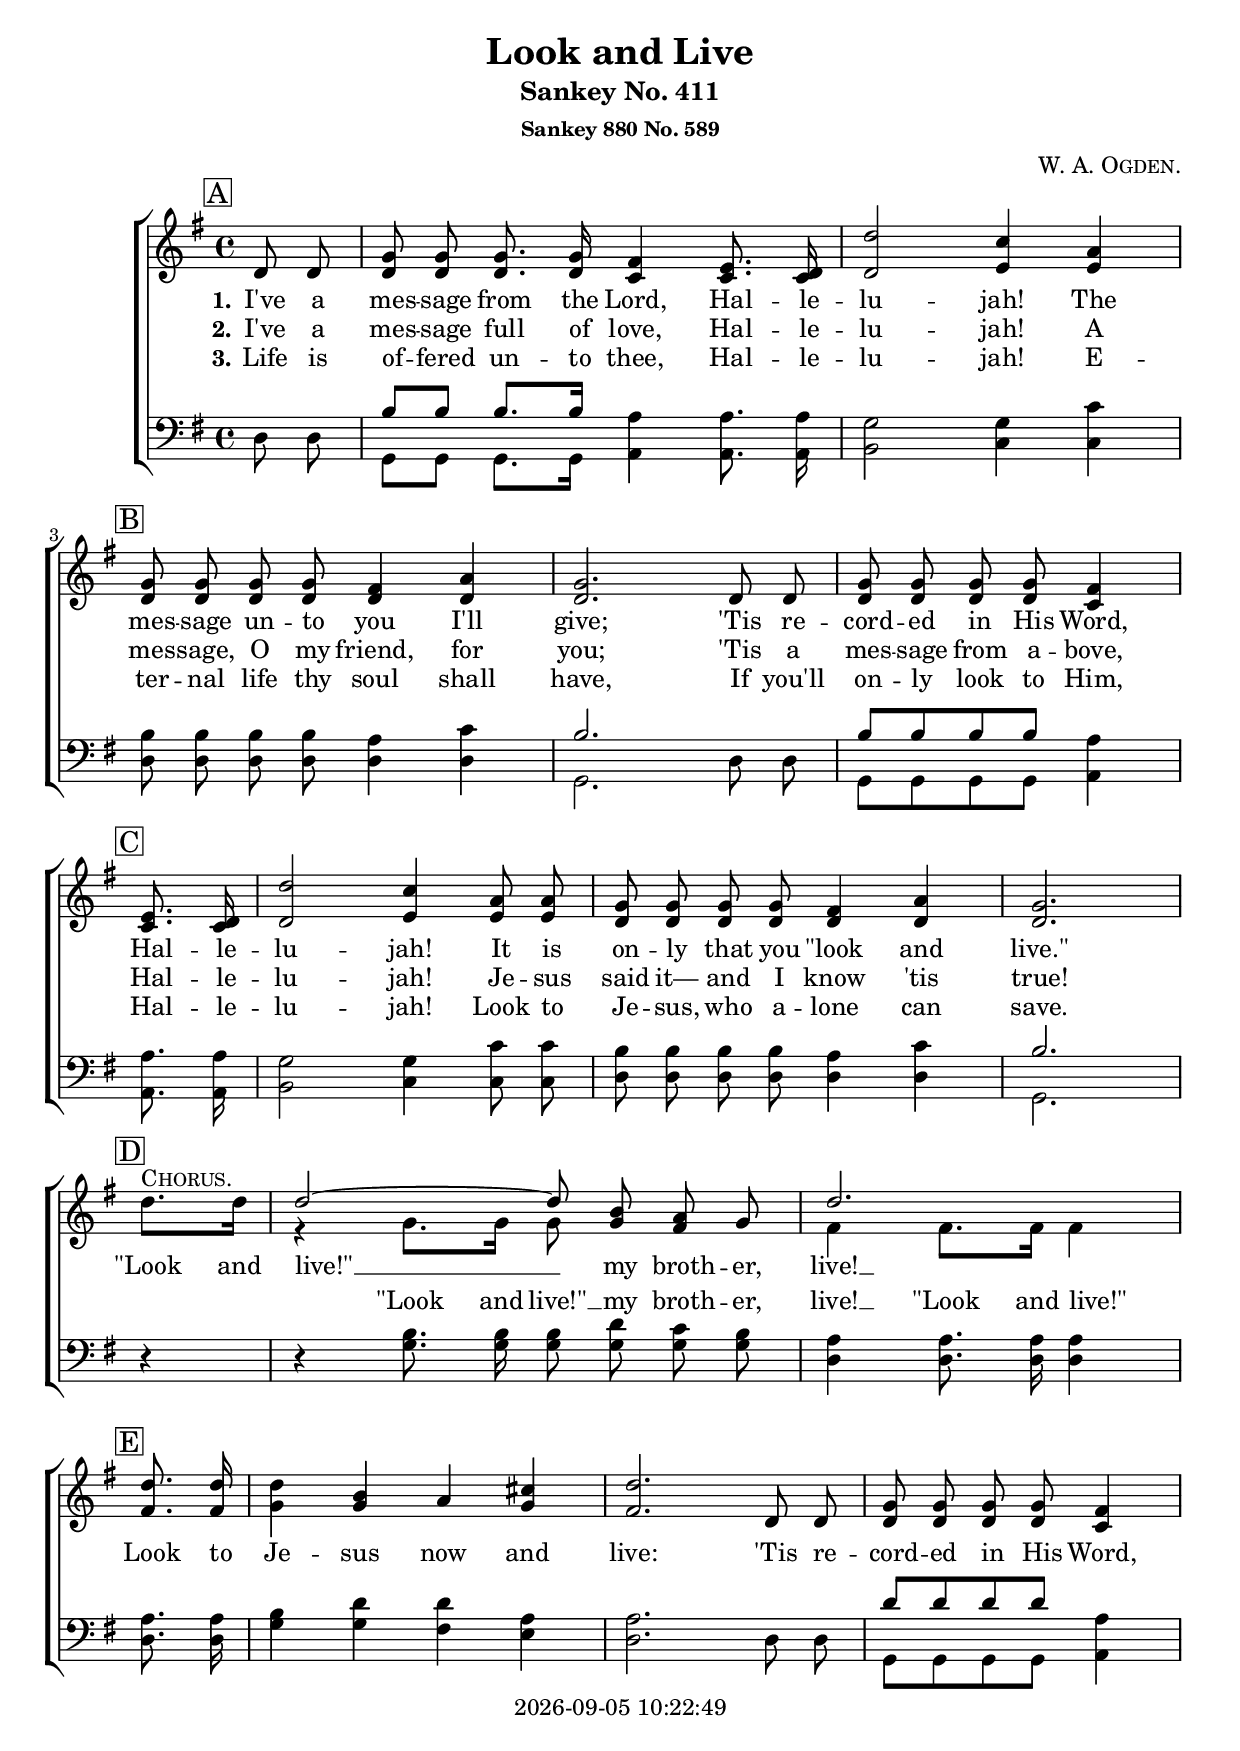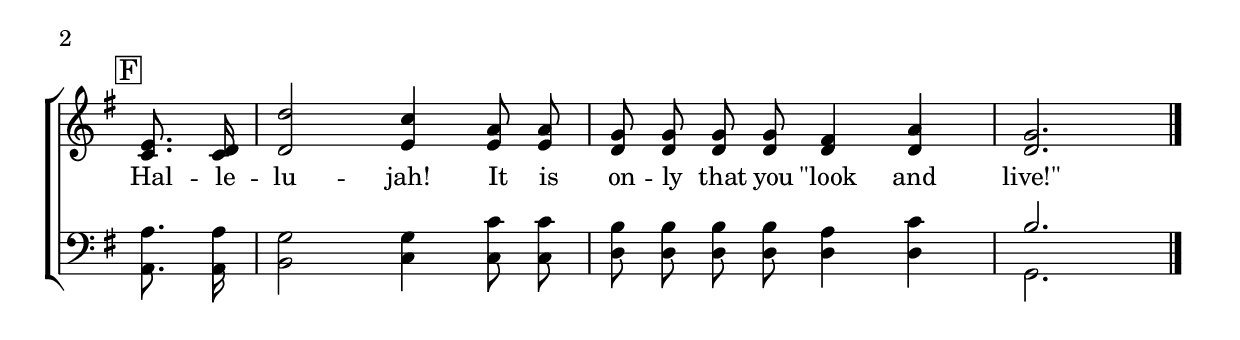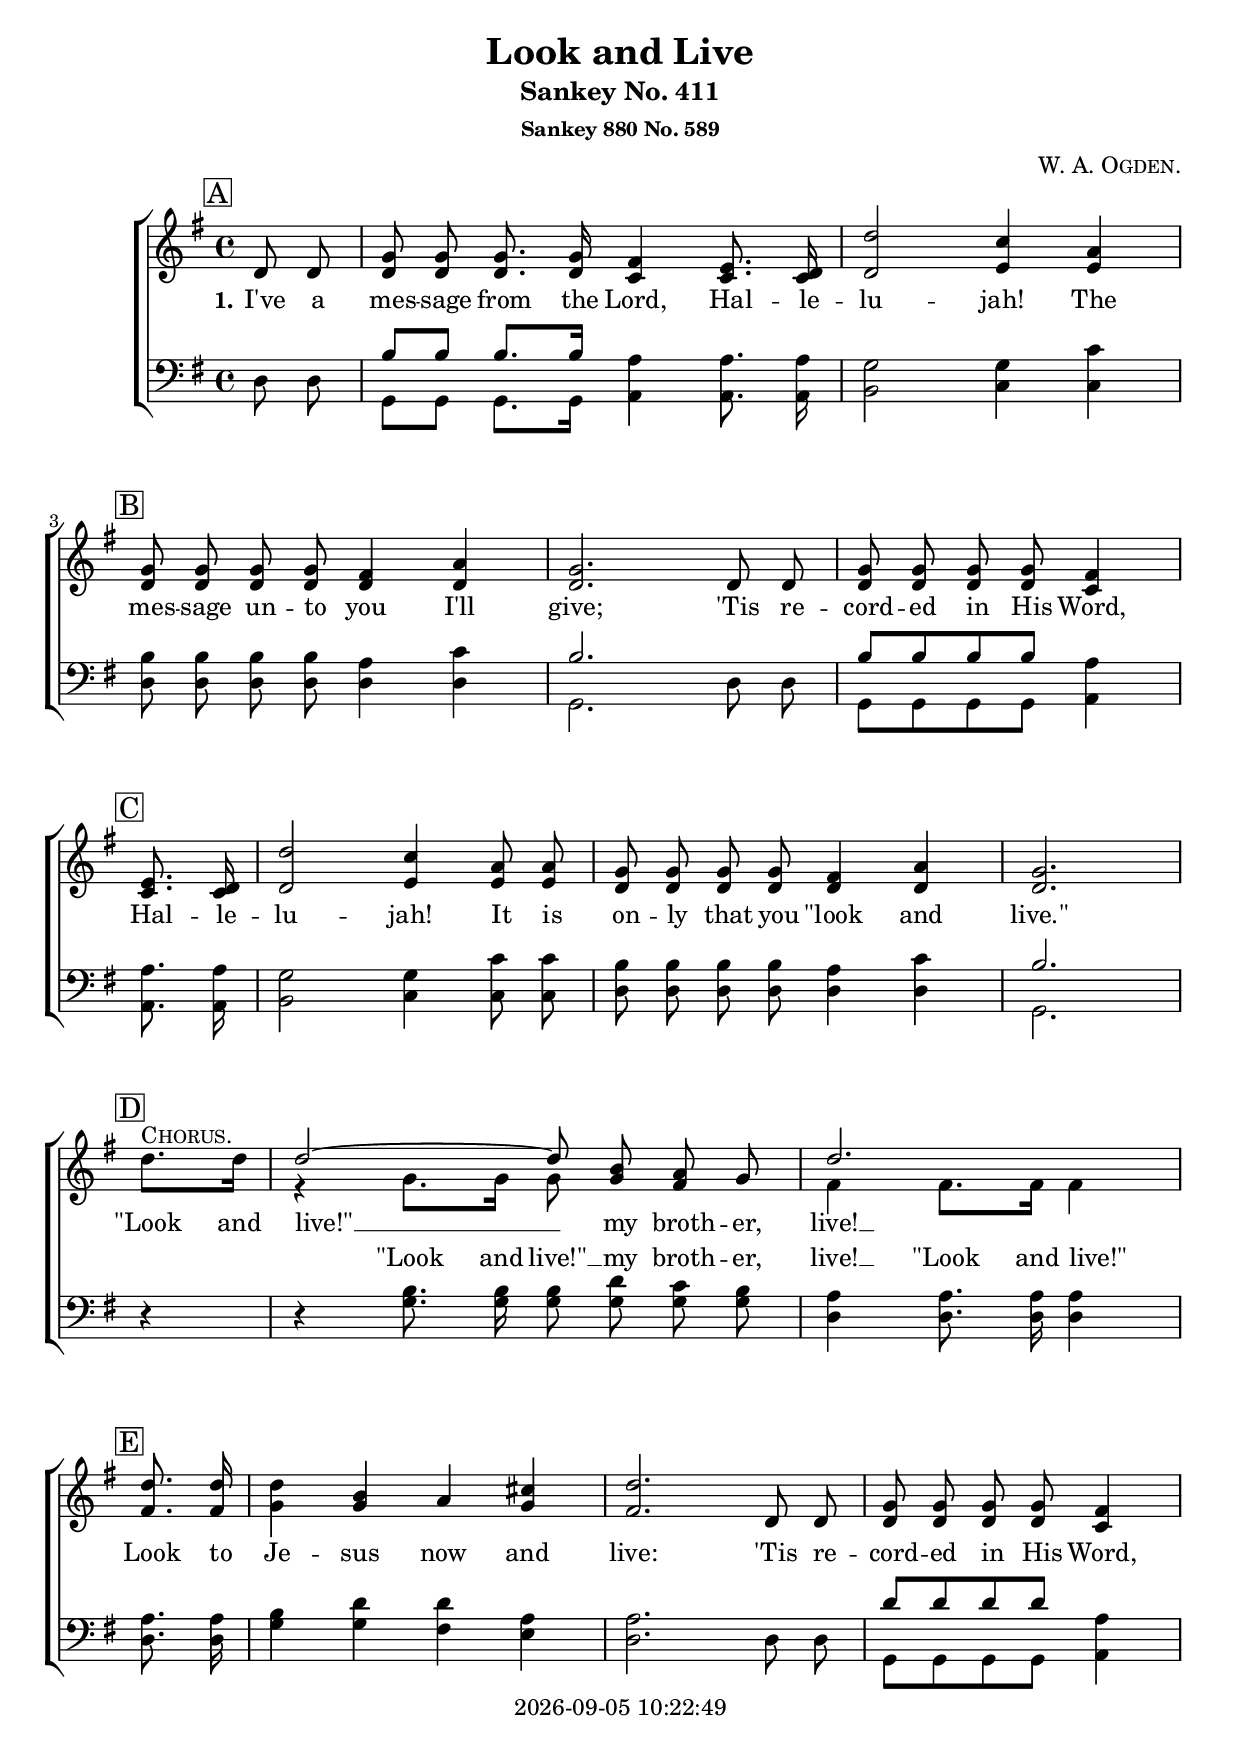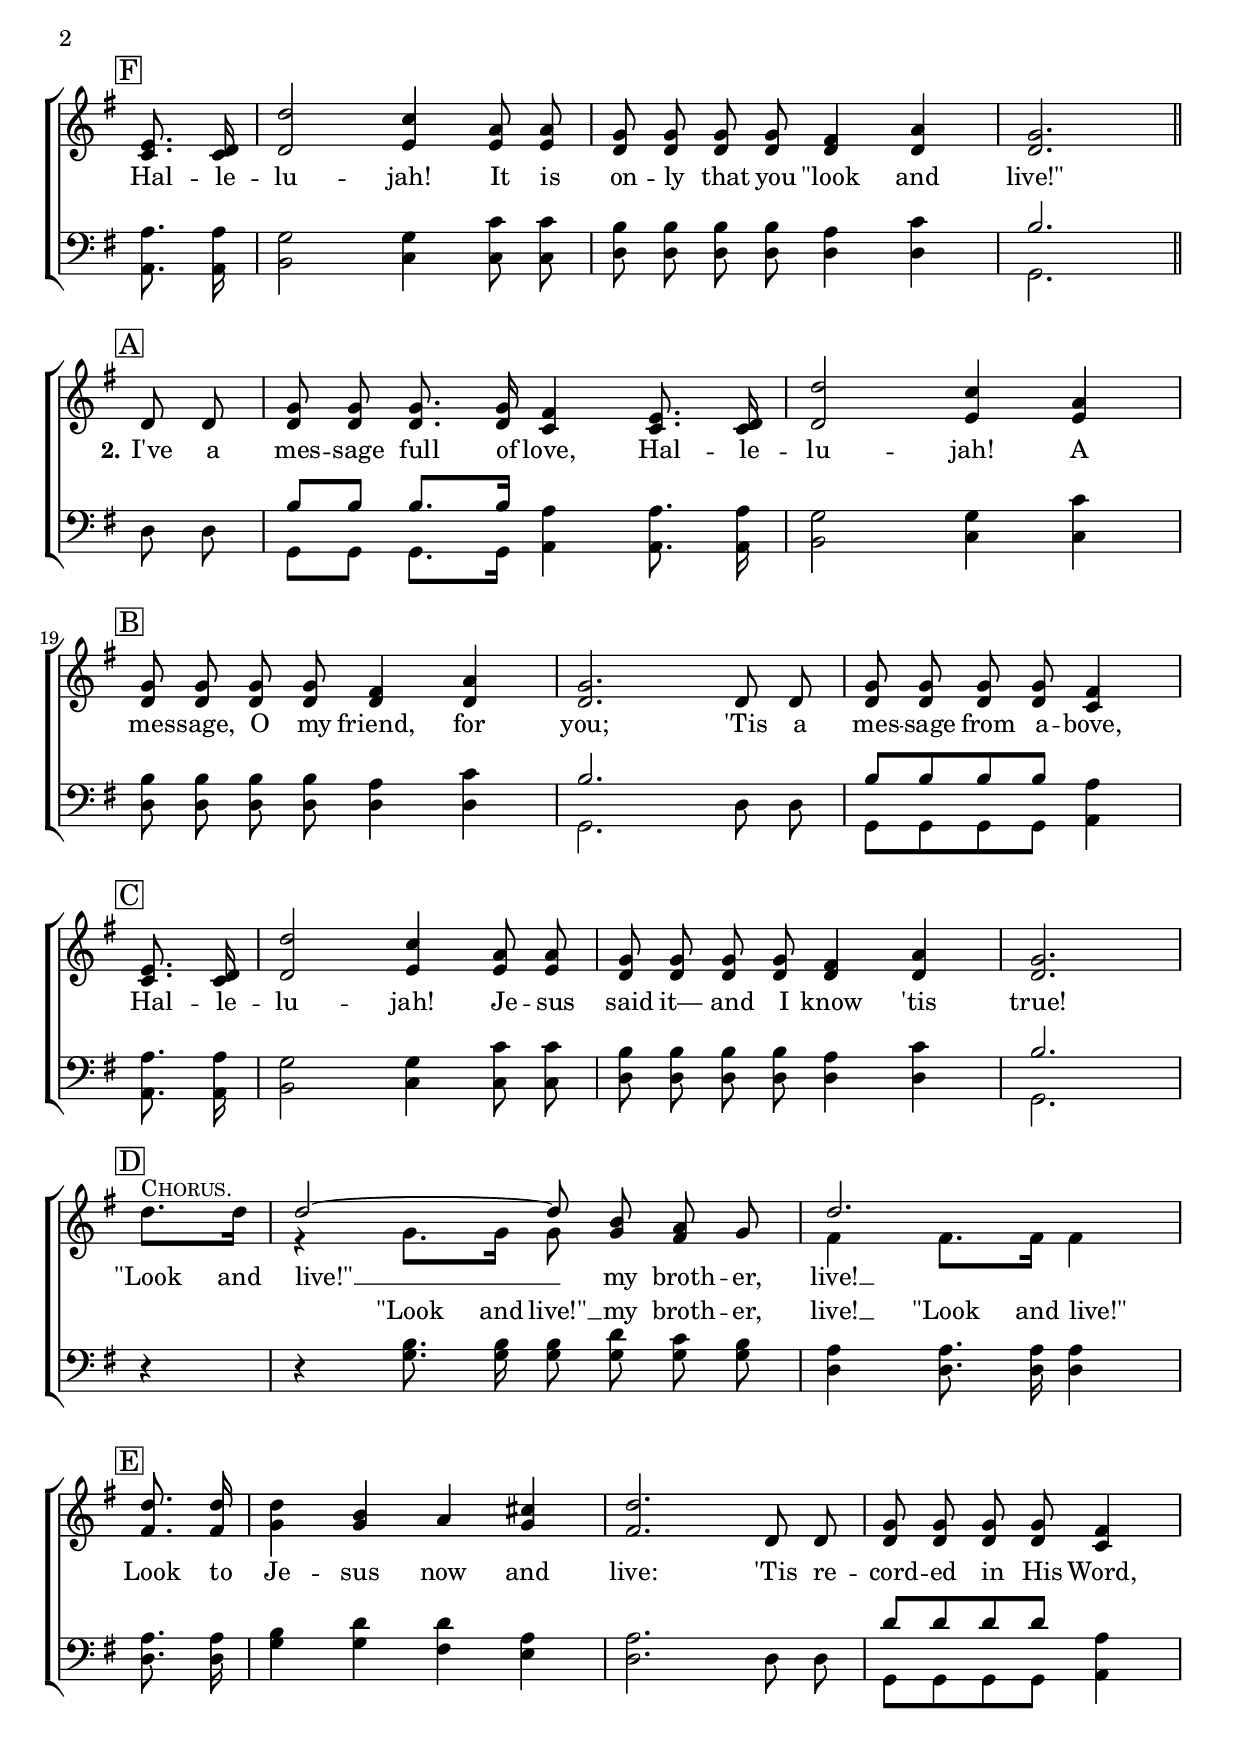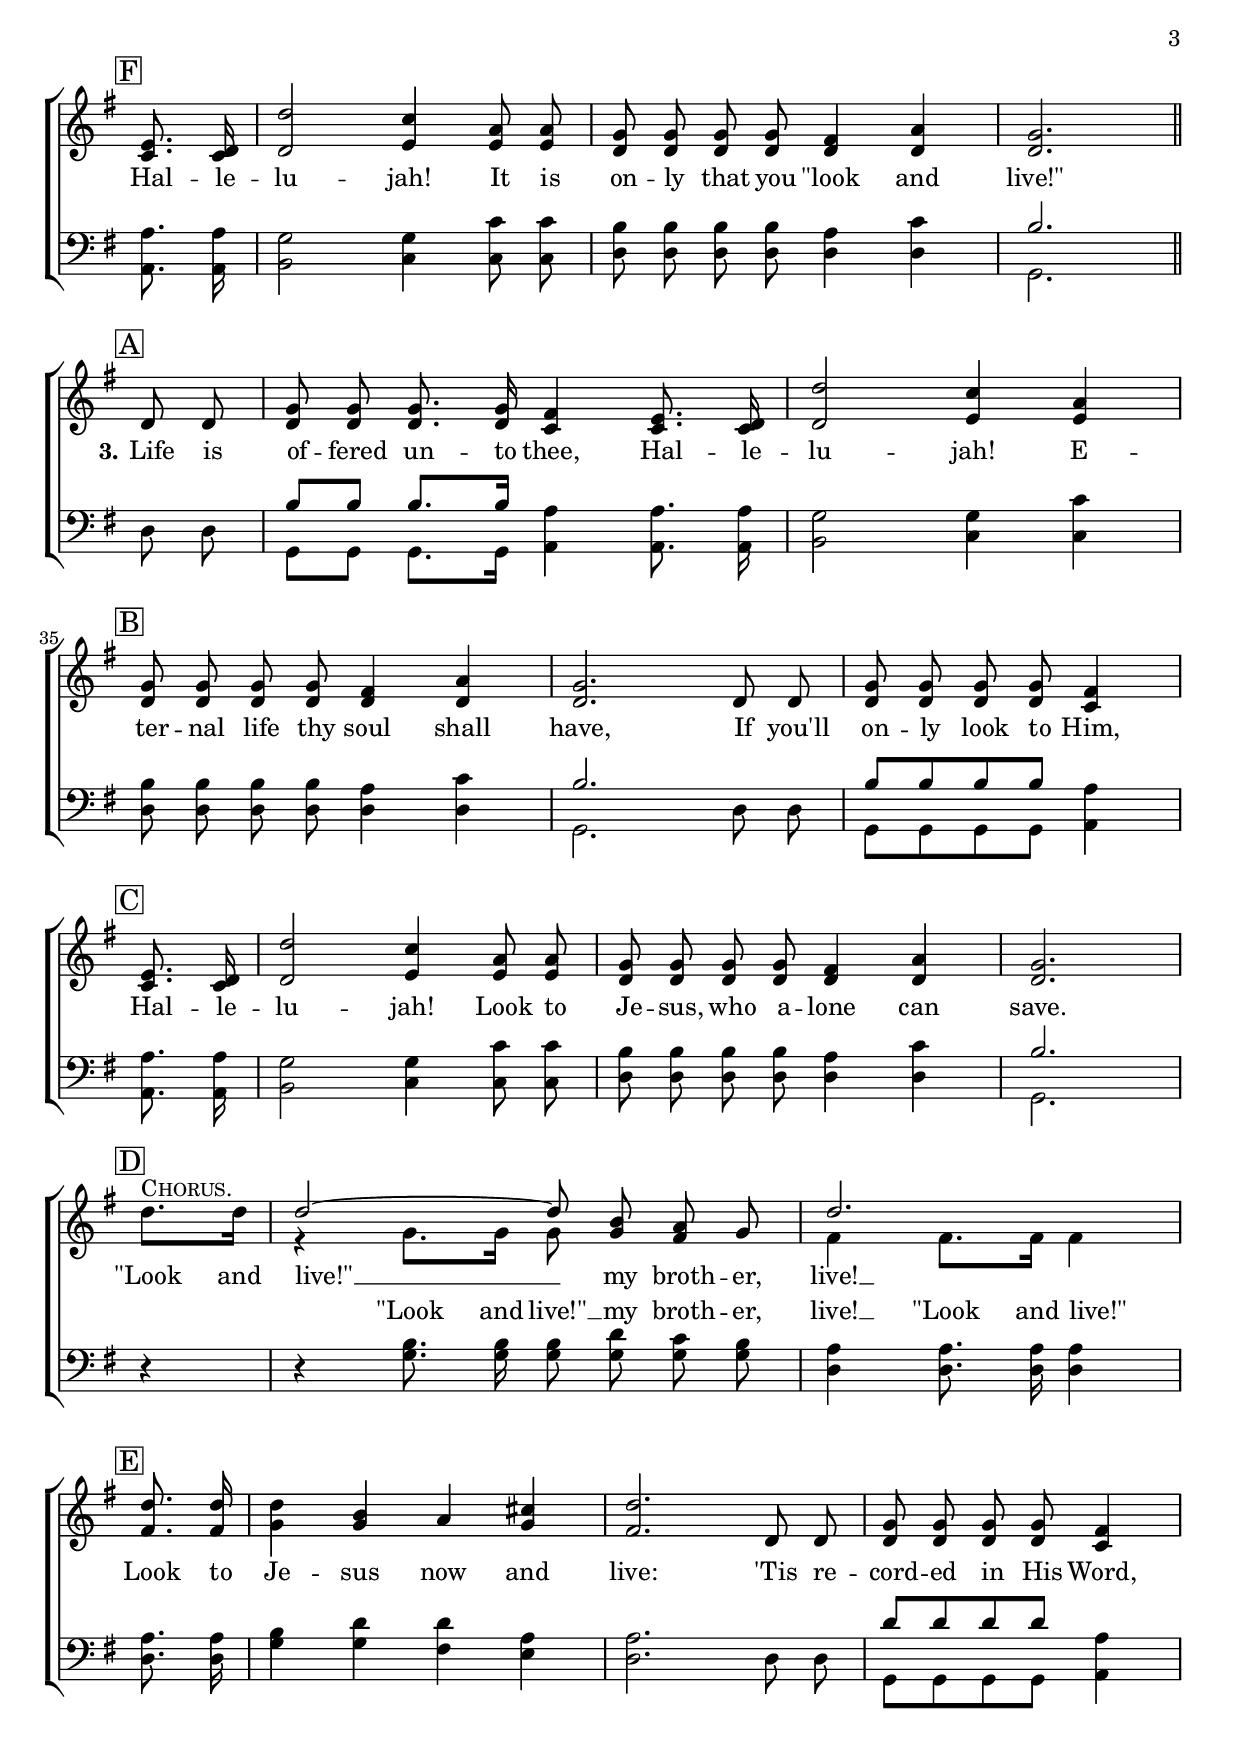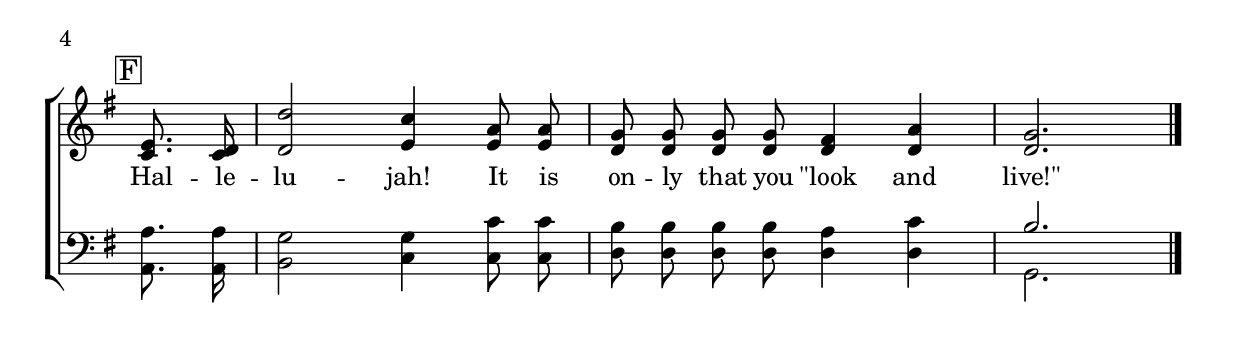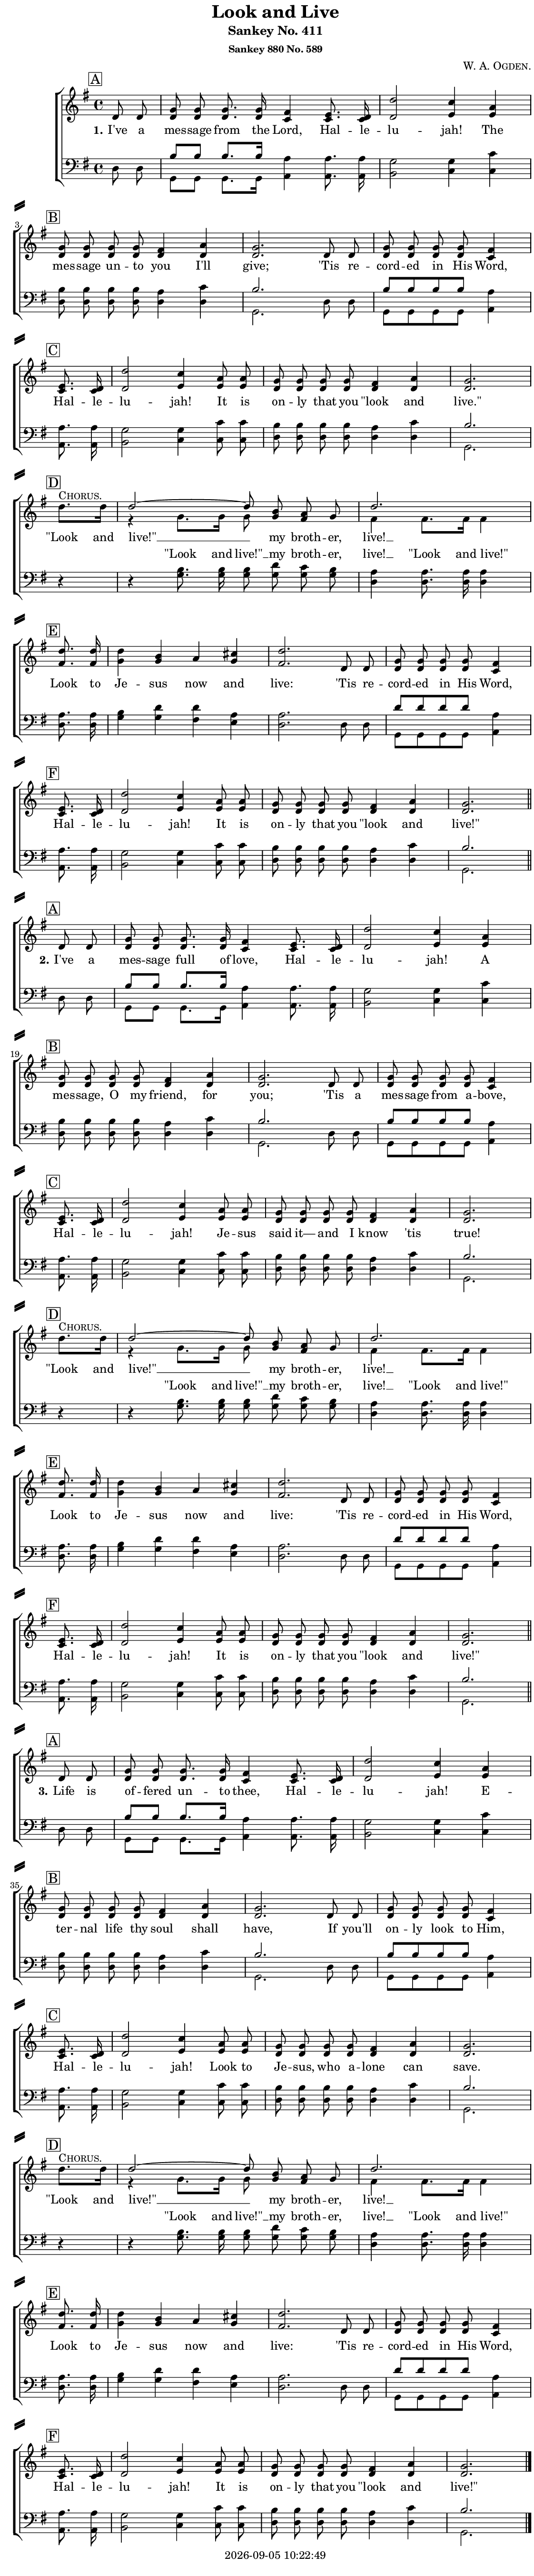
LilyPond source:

\version "2.22.1"

\include "articulate.ly"

today = #(strftime "%Y-%m-%d %H:%M:%S" (localtime (current-time)))

\header {
% centered at top
%  dedication  = "dedication"
  title       = "Look and Live"
  subtitle    = "Sankey No. 411"
  subsubtitle = "Sankey 880 No. 589"
%  instrument  = "instrument"
  
% arrangement of following lines:
%
%  poet    composer
%  meter   arranger
%  piece       opus

  composer    = \markup\smallCaps "W. A. Ogden."
%  arranger    = "arranger"
%  opus        = "opus"

%  poet        = \markup\smallCaps ""
%  meter       = \markup\smallCaps "meter"
%  piece       = \markup\smallCaps "piece"

% centered at bottom
% tagline     = "tagline" % default lilypond version
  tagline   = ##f
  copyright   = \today
}

% #(set-global-staff-size 18)

global = {
  \key g \major
  \time 4/4
  \partial 4
}

RehearsalTrack = {
% \set Score.currentBarNumber = #5
  \mark \markup { \box "A" } s4 s1*2
  \mark \markup { \box "B" }    s1*2 s2.
  \mark \markup { \box "C" } s4 s1*2 s2.
  \mark \markup { \box "D" } s4 s1   s2.
  \mark \markup { \box "E" } s4 s1*2 s2.
  \mark \markup { \box "F" } s4 s1*2 s2.
}

TempoTrack = {
  \set Score.tempoHideNote = ##t
  \tempo 4=120
}

nl = { \bar "||" \break }

soprano = \relative {
  \autoBeamOff
  d'8 8
  g8 8 8. 16 fis4 e8. d16
  d'2 c4 a
  g8 8 8 8 fis4 a % B
  g2. d8 8
  g8 8 8 8 fis4 \bar "|" \break e8. d16
  d'2 c4 a8 8 % C
  g8 8 8 8 fis4 a
  g2. \bar "|" \break d'8.^\markup\smallCaps Chorus. 16
  d2~8 b8 a g % D
  d'2. \bar "|" \break 8. 16
  d4 b a cis % E
  d2. d,8 8
  g8 8 8 8 fis4 \bar "|" \break e8. d16
  d'2 c4 a8 8 % F
  g8 8 8 8 fis4 a
  g2.
}

alto = \relative {
  \autoBeamOff
  d'8 8
  d8 8 8. 16 c4 8. 16
  d2 e4 4
  d8 8 8 8 4 4 % B
  d2. 8 8
  d8 8 8 8 c4 8. 16
  d2 e4 8 8 % C
  d8 8 8 8 4 4
  d2. r4
  r4 g8. 16 8 8 fis g % D
  fis4 8. 16 4 8. 16
  g4 4 a g % E
  fis2. d8 8
  d8 8 8 8 c4 8. 16
  d2 e4 8 8 % F
  d8 8 8 8 4 4
  d2.
}

tenor = \relative {
  \autoBeamOff
  d8 8
  b'8 8 8. 16 a4 8. 16
  g2 4 c
  b8 8 8 8 a4 c % B
  b2. d,8 8
  b'8 8 8 8 a4 8. 16
  g2 4 c8 8 % C
  b8 8 8 8 a4 c
  b2. r4
  r4 b8. 16 8 d c b % D
  a4 8. 16 4 8. 16
  b4 d d a % E
  a2. d,8 8
  d'8 8 8 8 a4 8. 16
  g2 4 c8 8
  b8 8 8 8 a4 c
  b2.
}

bass = \relative {
  \autoBeamOff
  d8 8
  g,8 8 8. 16 a4 8. 16
  b2 c4 4
  d8 8 8 8 4 4 % B
  g,2. d'8 8
  g,8 8 8 8 a4 8. 16
  b2 c4 8 8 % C
  d8 8 8 8 4 4
  g,2. r4
  r4 g'8. 16 8 8 8 8 % D
  d4 8. 16 4 8. 16
  g4 4 fis e % E
  d2. 8 8
  g,8 8 8 8 a4 8. 16
  b2 c4 8 8 % F
  d8 8 8 8 4 4
  g,2.
}

nom  = {   \set ignoreMelismata = ##t }
yesm = { \unset ignoreMelismata       }

chorus = \lyricmode {
  "\"Look" and "live!\"" __ my broth -- er, live! __
  Look to Je -- sus now and live:
  'Tis re -- cord -- ed in His Word,
  Hal -- le -- lu -- jah!
  It is on -- ly that you "\"look" and "live!\""
}

chorusMen = \lyricmode {
  _ _ _ _ _ _ _ _ _ _ _
  _ _ _ _ _ _ _ _
  _ _ _ _ _ _ _
  _ _ _ _ _ _ _ _ _ _ _ _ _
  "\"Look" and "live!\"" __ my broth -- er, live! __
  "\"Look" and "live!\""
  _ _ _ _ _ _ _
  _ _ _ _ _ _ _
  _ _ _ _
  _ _ _ _ _ _ _ _ _
}

verses = 3

wordsOne = \lyricmode {
  \set stanza = "1."
  I've a mes -- sage from the Lord,
  Hal -- le -- lu -- jah!
  The mes -- sage un -- to you I'll give;
  'Tis re -- cord -- ed in His Word,
  Hal -- le -- lu -- jah!
  It is on -- ly that you "\"look" and "live.\""
}
  
wordsTwo = \lyricmode {
  \set stanza = "2."
  I've a mes -- sage full of love,
  Hal -- le -- lu -- jah!
  A mes -- sage, O my friend, for you;
  'Tis a mes -- sage from a -- bove,
  Hal -- le -- lu -- jah!
  Je -- sus said it— and I know 'tis true!
}
  
wordsThree = \lyricmode {
  \set stanza = "3."
  Life is of -- fered un -- to thee,
  Hal -- le -- lu -- jah!
  E -- ter -- nal life thy soul shall have,
  If you'll on -- ly look to Him,
  Hal -- le -- lu -- jah!
  Look to Je -- sus, who a -- lone can save.
}
  
wordsMidi = \lyricmode {
  \set stanza = "1."
  "I've " "a " mes "sage " "from " "the " "Lord, "
  "\nHal" le lu "jah! "
  "\nThe " mes "sage " un "to " "you " "I'll " "give; "
  "\n'Tis " re cord "ed " "in " "His " "Word, "
  "\nHal" le lu "jah! "
  "\nIt " "is " on "ly " "that " "you " "\"look " "and " "live.\" "
  "\n\"Look " "and " "live!\" "  "my " broth "er, " "live! " 
  "\nLook " "to " Je "sus " "now " "and " "live: "
  "\n'Tis " re cord "ed " "in " "His " "Word, "
  "\nHal" le lu "jah! "
  "\nIt " "is " on "ly " "that " "you " "\"look " "and " "live!\" "

  \set stanza = "2."
  "\nI've " "a " mes "sage " "full " "of " "love, "
  "\nHal" le lu "jah! "
  "\nA " mes "sage, " "O " "my " "friend, " "for " "you; "
  "\n'Tis " "a " mes "sage " "from " a "bove, "
  "\nHal" le lu "jah! "
  "\nJe" "sus " "said " "it— " "and " "I " "know " "'tis " "true! "
  "\n\"Look " "and " "live!\" "  "my " broth "er, " "live! " 
  "\nLook " "to " Je "sus " "now " "and " "live: "
  "\n'Tis " re cord "ed " "in " "His " "Word, "
  "\nHal" le lu "jah! "
  "\nIt " "is " on "ly " "that " "you " "\"look " "and " "live!\" "

  \set stanza = "3."
  "\nLife " "is " of "fered " un "to " "thee, "
  "\nHal" le lu "jah! "
  "\nE" ter "nal " "life " "thy " "soul " "shall " "have, "
  "\nIf " "you'll " on "ly " "look " "to " "Him, "
  "\nHal" le lu "jah! "
  "\nLook " "to " Je "sus, " "who " a "lone " "can " "save. "
  "\n\"Look " "and " "live!\" "  "my " broth "er, " "live! " 
  "\nLook " "to " Je "sus " "now " "and " "live: "
  "\n'Tis " re cord "ed " "in " "His " "Word, "
  "\nHal" le lu "jah! "
  "\nIt " "is " on "ly " "that " "you " "\"look " "and " "live!\" "
}

wordsMidiMen = \lyricmode {
  \set stanza = "1."
  "I've " "a " mes "sage " "from " "the " "Lord, "
  "\nHal" le lu "jah! "
  "\nThe " mes "sage " un "to " "you " "I'll " "give; "
  "\n'Tis " re cord "ed " "in " "His " "Word, "
  "\nHal" le lu "jah! "
  "\nIt " "is " on "ly " "that " "you " "\"look " "and " "live.\" "
  "\n\"Look " "and " "live!\" " "my " broth "er, " "live! "
  "\n\"Look " "and " "live!\" "
  "\nLook " "to " Je "sus " "now " "and " "live: "
  "\n'Tis " re cord "ed " "in " "His " "Word, "
  "\nHal" le lu "jah! "
  "\nIt " "is " on "ly " "that " "you " "\"look " "and " "live!\" "

  \set stanza = "2."
  "\nI've " "a " mes "sage " "full " "of " "love, "
  "\nHal" le lu "jah! "
  "\nA " mes "sage, " "O " "my " "friend, " "for " "you; "
  "\n'Tis " "a " mes "sage " "from " a "bove, "
  "\nHal" le lu "jah! "
  "\nJe" "sus " "said " "it— " "and " "I " "know " "'tis " "true! "
  "\n\"Look " "and " "live!\" " "my " broth "er, " "live! "
  "\n\"Look " "and " "live!\" "
  "\nLook " "to " Je "sus " "now " "and " "live: "
  "\n'Tis " re cord "ed " "in " "His " "Word, "
  "\nHal" le lu "jah! "
  "\nIt " "is " on "ly " "that " "you " "\"look " "and " "live!\" "

  \set stanza = "3."
  "\nLife " "is " of "fered " un "to " "thee, "
  "\nHal" le lu "jah! "
  "\nE" ter "nal " "life " "thy " "soul " "shall " "have, "
  "\nIf " "you'll " on "ly " "look " "to " "Him, "
  "\nHal" le lu "jah! "
  "\nLook " "to " Je "sus, " "who " a "lone " "can " "save. "
  "\n\"Look " "and " "live!\" " "my " broth "er, " "live! "
  "\n\"Look " "and " "live!\" "
  "\nLook " "to " Je "sus " "now " "and " "live: "
  "\n'Tis " re cord "ed " "in " "His " "Word, "
  "\nHal" le lu "jah! "
  "\nIt " "is " on "ly " "that " "you " "\"look " "and " "live!\" "
}

\book {
  \bookOutputSuffix "midi"
  \score {
%    \articulate
        \new ChoirStaff <<
                                % Soprano staff
          \new Staff = soprano
          <<
            \new Voice { \repeat unfold \verses \TempoTrack     }
            \new Voice { \global \repeat unfold \verses \soprano \bar "|." }
          >>
                                % Alto staff
          \new Staff = alto
          <<
            \new Voice { \global \repeat unfold \verses { \alto \nl } \bar "|." }
          >>
                                % Tenor staff
          \new Staff = tenor
          <<
            \clef "treble_8"
            \new Voice { \global \repeat unfold \verses \tenor }
            \addlyrics \wordsMidiMen
          >>
                                % Bass staff
          \new Staff = bass
          <<
            \clef "bass"
            \new Voice { \global \repeat unfold \verses \bass }
          >>
        >>
    \midi {}
  }
}


\book {
  \bookOutputSuffix "midi-sop"
  \score {
%    \articulate
        \new ChoirStaff <<
                                % Soprano staff
          \new Staff = soprano
          <<
            \new Voice { \repeat unfold \verses \TempoTrack     }
            \new Voice { \global \repeat unfold \verses \soprano \bar "|." }
            \addlyrics \wordsMidi
          >>
                                % Alto staff
          \new Staff = alto
          <<
            \new Voice { \global \repeat unfold \verses { \alto \nl } \bar "|." }
          >>
                                % Tenor staff
          \new Staff = tenor
          <<
            \clef "treble_8"
            \new Voice { \global \repeat unfold \verses \tenor }
          >>
                                % Bass staff
          \new Staff = bass
          <<
            \clef "bass"
            \new Voice { \global \repeat unfold \verses \bass }
          >>
        >>
    \midi {}
  }
}

\book {
  \bookOutputSuffix "repeat"
  \score {
        \new ChoirStaff <<
                                  % Joint soprano/alto staff
          \new Staff = women \with { printPartCombineTexts = ##f }
          <<
            \new Voice \RehearsalTrack
            \new Voice \TempoTrack
            \new NullVoice = "aligner" \soprano
            \new Voice \partCombine { \global \soprano \bar "|." } { \global \alto }
            \new Lyrics \lyricsto "aligner" { \wordsOne \chorus }
            \new Lyrics \lyricsto "aligner"   \wordsTwo
            \new Lyrics \lyricsto "aligner"   \wordsThree
          >>
                                  % Joint tenor/bass staff
          \new Staff = men \with { printPartCombineTexts = ##f }
          <<
            \clef "bass"
            \new Voice \partCombine { \global \tenor } { \global \bass }
            \new NullVoice = alignerT { \tenor }
          >>
          \new Lyrics \with {alignAboveContext = men} \lyricsto alignerT \chorusMen
        >>
    \layout {
      indent = 1.5\cm
      \pointAndClickOff
      \context {
        \Staff \RemoveAllEmptyStaves
      }
    }
  }
}

\book {
  \bookOutputSuffix "single"
  \score {
        \new ChoirStaff <<
                                  % Joint soprano/alto staff
          \new Staff = women \with { printPartCombineTexts = ##f }
          <<
            \new Voice { \repeat unfold \verses \RehearsalTrack }
            \new Voice { \repeat unfold \verses \TempoTrack }
            \new NullVoice = "aligner" { \repeat unfold \verses \soprano }
            \new Voice \partCombine { \global \repeat unfold \verses \soprano \bar "|." }
                                    { \global \repeat unfold \verses { \alto \nl } \bar "|." }
            \new Lyrics \lyricsto "aligner" { \wordsOne   \chorus
                                              \wordsTwo   \chorus
                                              \wordsThree \chorus
                                            }
          >>
                                  % Joint tenor/bass staff
          \new Staff = men \with { printPartCombineTexts = ##f }
          <<
            \clef "bass"
            \new Voice \partCombine { \global \repeat unfold \verses \tenor }
                                    { \global \repeat unfold \verses \bass }
            \new NullVoice = alignerT { \repeat unfold \verses \tenor }
          >>
          \new Lyrics \with {alignAboveContext = men} \lyricsto alignerT { \repeat unfold \verses \chorusMen }
        >>
    \layout {
      indent = 1.5\cm
      \pointAndClickOff
      \context {
        \Staff \RemoveAllEmptyStaves
      }
    }
  }
}

\book {
  \bookOutputSuffix "singlepage"
  \paper {
    top-margin = 0
    left-margin = 7
    right-margin = 1
    paper-width = 190\mm
    page-breaking = #ly:one-page-breaking
    system-system-spacing.basic-distance = #15
    system-separator-markup = \slashSeparator
  }
  \score {
        \new ChoirStaff <<
                                  % Joint soprano/alto staff
          \new Staff = women \with { printPartCombineTexts = ##f }
          <<
            \new Voice { \repeat unfold \verses \RehearsalTrack }
            \new Voice { \repeat unfold \verses \TempoTrack }
            \new NullVoice = "aligner" { \repeat unfold \verses \soprano }
            \new Voice \partCombine { \global \repeat unfold \verses \soprano \bar "|." }
                                    { \global \repeat unfold \verses { \alto \nl } \bar "|." }
            \new Lyrics \lyricsto "aligner" { \wordsOne   \chorus
                                              \wordsTwo   \chorus
                                              \wordsThree \chorus
                                            }
          >>
                                  % Joint tenor/bass staff
          \new Staff = men \with { printPartCombineTexts = ##f }
          <<
            \clef "bass"
            \new Voice \partCombine { \global \repeat unfold \verses \tenor }
                                    { \global \repeat unfold \verses \bass }
            \new NullVoice = alignerT { \repeat unfold \verses \tenor }
          >>
          \new Lyrics \with {alignAboveContext = men} \lyricsto alignerT { \repeat unfold \verses \chorusMen }
        >>
    \layout {
      indent = 1.5\cm
      \pointAndClickOff
      \context {
        \Staff \RemoveAllEmptyStaves
      }
    }
  }
}
